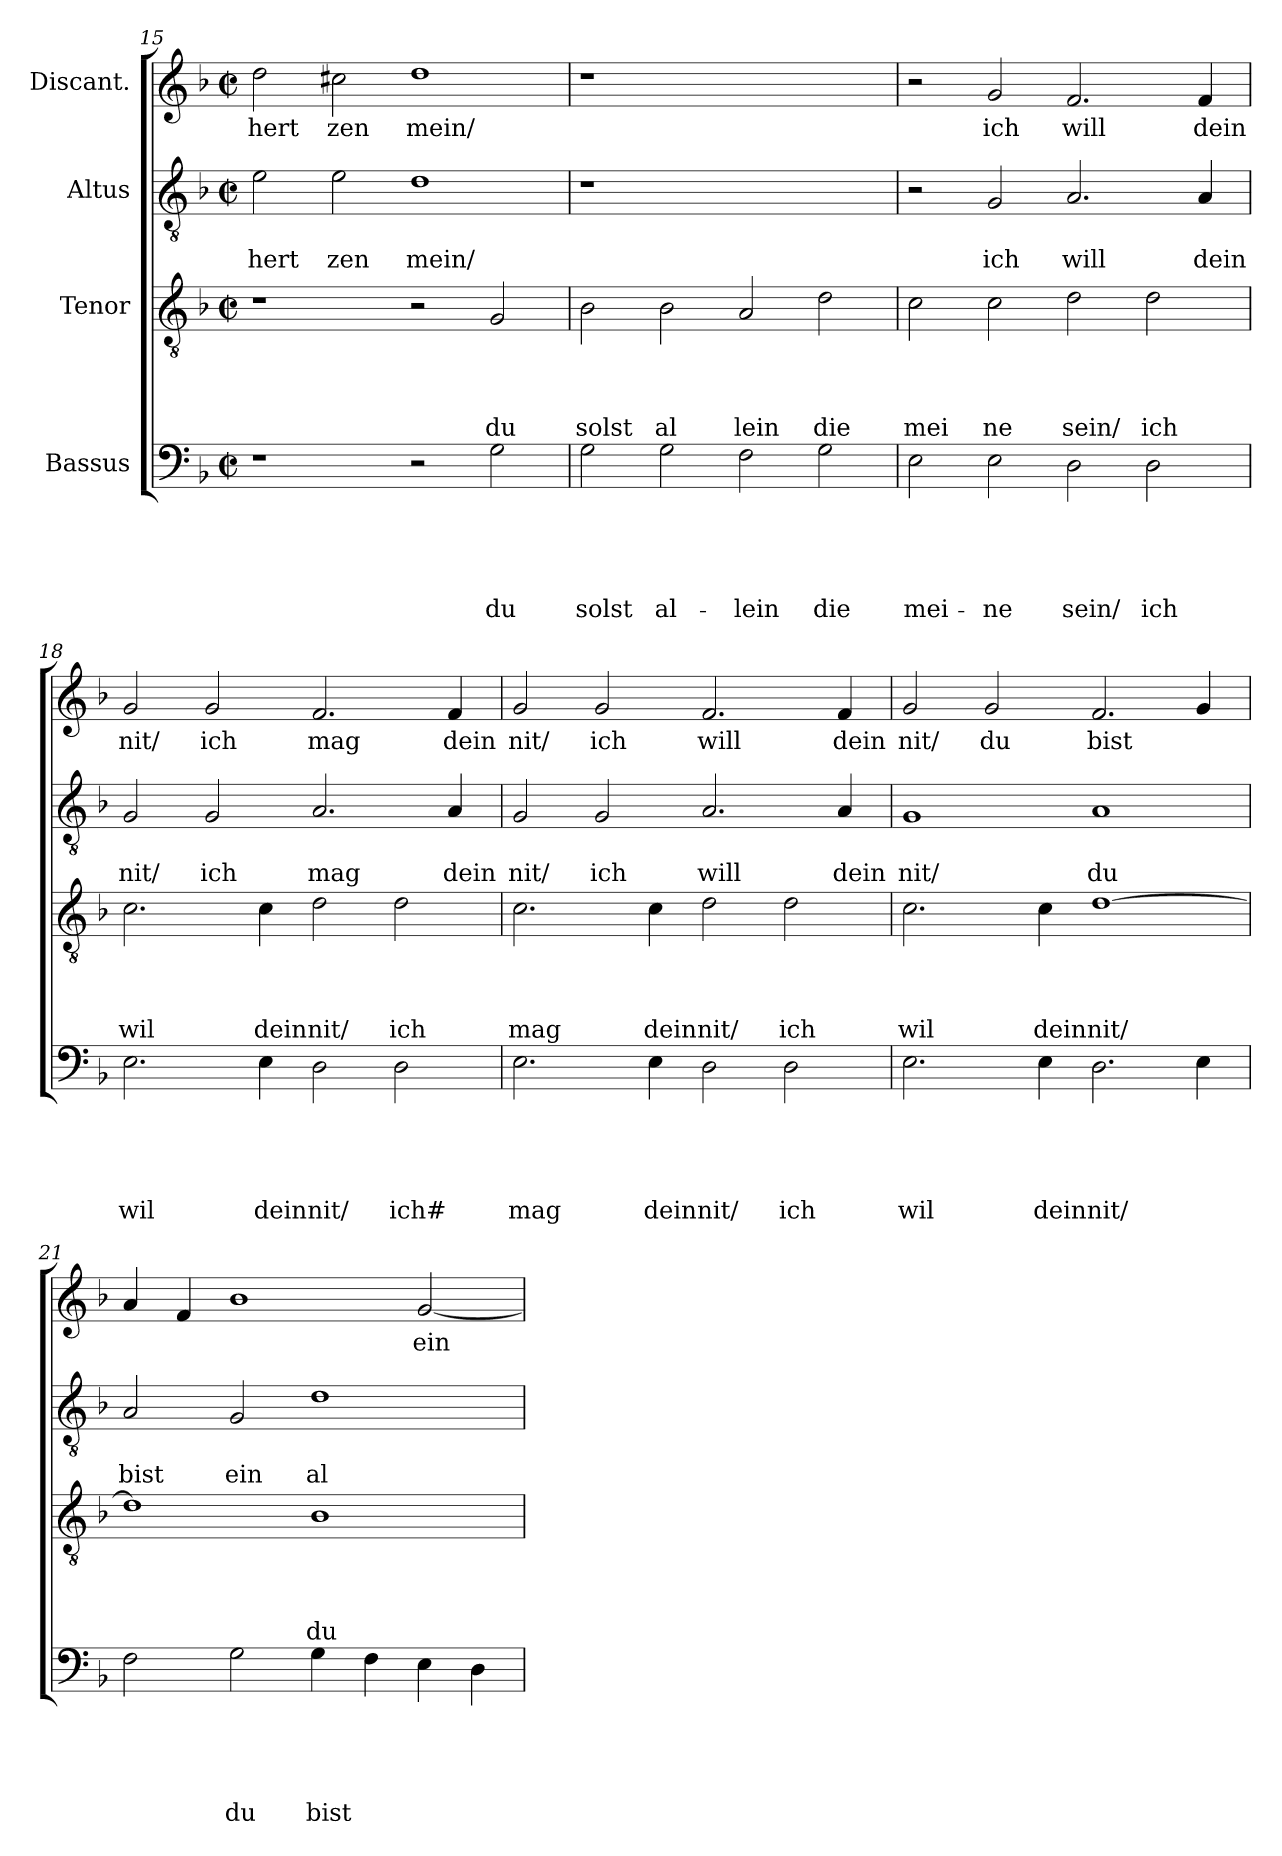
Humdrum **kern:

**kern	**text	**text	**text	**text	**text	**kern	**text	**text	**text	**text	**kern	**text	**text	**kern	**text
*part4	*part4	*part4	*part4	*part4	*part4	*part3	*part3	*part3	*part3	*part3	*part2	*part2	*part2	*part1	*part1
*staff4	*staff4	*staff4	*staff4	*staff4	*staff4	*staff3	*staff3	*staff3	*staff3	*staff3	*staff2	*staff2	*staff2	*staff1	*staff1
*I"Bassus	*	*	*	*	*	*I"Tenor	*	*	*	*	*I"Altus	*	*	*I"Discant.	*
*clefF4	*	*	*	*	*	*clefGv2	*	*	*	*	*clefGv2	*	*	*clefG2	*
*k[b-]	*	*	*	*	*	*k[b-]	*	*	*	*	*k[b-]	*	*	*k[b-]	*
*F:	*	*	*	*	*	*F:	*	*	*	*	*F:	*	*	*F:	*
*M2/2	*	*	*	*	*	*M2/2	*	*	*	*	*M2/2	*	*	*M2/2	*
*met(c|)	*	*	*	*	*	*met(c|)	*	*	*	*	*met(c|)	*	*	*met(c|)	*
=15	=15	=15	=15	=15	=15	=15	=15	=15	=15	=15	=15	=15	=15	=15	=15
!	!	!	!	!	!	!	!	!	!	!	!	!	!LO:LY:b	!	!LO:LY:b
1r	.	.	.	.	.	1r	.	.	.	.	2e\	.	hert	2dd\	hert
!	!	!	!	!	!	!	!	!	!	!	!	!	!LO:LY:b	!	!LO:LY:b
.	.	.	.	.	.	.	.	.	.	.	2e\	.	zen	2cc#\	zen
!	!	!	!	!	!	!	!	!	!	!	!	!	!LO:LY:b	!	!LO:LY:b
2r	.	.	.	.	.	2r	.	.	.	.	1d	.	mein/	1dd	mein/
!	!	!	!	!	!LO:LY:b	!	!	!	!	!LO:LY:b	!	!	!	!	!
2G\	.	.	.	.	du	2G/	.	.	.	du	.	.	.	.	.
=16	=16	=16	=16	=16	=16	=16	=16	=16	=16	=16	=16	=16	=16	=16	=16
!	!	!	!	!	!LO:LY:b	!	!	!	!	!LO:LY:b	!	!	!	!	!
2G\	.	.	.	.	solst	2B-\	.	.	.	solst	1r	.	.	1r	.
!	!	!	!	!	!LO:LY:b	!	!	!	!	!LO:LY:b	!	!	!	!	!
2G\	.	.	.	.	al-	2B-\	.	.	.	al	.	.	.	.	.
!	!	!	!	!	!LO:LY:b	!	!	!	!	!LO:LY:b	!	!	!	!	!
2F\	.	.	.	.	-lein	2A/	.	.	.	lein	1ryy	.	.	1ryy	.
!	!	!	!	!	!LO:LY:b	!	!	!	!	!LO:LY:b	!	!	!	!	!
2G\	.	.	.	.	die	2d\	.	.	.	die	.	.	.	.	.
=17	=17	=17	=17	=17	=17	=17	=17	=17	=17	=17	=17	=17	=17	=17	=17
!	!	!	!	!	!LO:LY:b	!	!	!	!	!LO:LY:b	!	!	!	!	!
2E\	.	.	.	.	mei-	2c\	.	.	.	mei	2r	.	.	2r	.
!	!	!	!	!	!LO:LY:b	!	!	!	!	!LO:LY:b	!	!	!LO:LY:b	!	!LO:LY:b
2E\	.	.	.	.	-ne	2c\	.	.	.	ne	2G/	.	ich	2g/	ich
!	!	!	!	!	!LO:LY:b	!	!	!	!	!LO:LY:b	!	!	!LO:LY:b	!	!LO:LY:b
2D\	.	.	.	.	sein/	2d\	.	.	.	sein/	2.A/	.	will	2.f/	will
!	!	!	!	!	!LO:LY:b	!	!	!	!	!LO:LY:b	!	!	!	!	!
2D\	.	.	.	.	ich	2d\	.	.	.	ich	.	.	.	.	.
!	!	!	!	!	!	!	!	!	!	!	!	!	!LO:LY:b	!	!LO:LY:b
.	.	.	.	.	.	.	.	.	.	.	4A/	.	dein	4f/	dein
=18	=18	=18	=18	=18	=18	=18	=18	=18	=18	=18	=18	=18	=18	=18	=18
!	!	!	!	!	!LO:LY:b	!	!	!	!	!LO:LY:b	!	!	!LO:LY:b	!	!LO:LY:b
2.E\	.	.	.	.	wil	2.c\	.	.	.	wil	2G/	.	nit/	2g/	nit/
!	!	!	!	!	!	!	!	!	!	!	!	!	!LO:LY:b	!	!LO:LY:b
.	.	.	.	.	.	.	.	.	.	.	2G/	.	ich	2g/	ich
!	!	!	!	!	!LO:LY:b	!	!	!	!	!LO:LY:b	!	!	!	!	!
4E\	.	.	.	.	dein	4c\	.	.	.	dein	.	.	.	.	.
!	!	!	!	!	!LO:LY:b	!	!	!	!	!LO:LY:b	!	!	!LO:LY:b	!	!LO:LY:b
2D\	.	.	.	.	nit/	2d\	.	.	.	nit/	2.A/	.	mag	2.f/	mag
!	!	!	!	!	!LO:LY:b	!	!	!	!	!LO:LY:b	!	!	!	!	!
2D\	.	.	.	.	ich#	2d\	.	.	.	ich	.	.	.	.	.
!	!	!	!	!	!	!	!	!	!	!	!	!	!LO:LY:b	!	!LO:LY:b
.	.	.	.	.	.	.	.	.	.	.	4A/	.	dein	4f/	dein
!!LO:LB:g=z
=19	=19	=19	=19	=19	=19	=19	=19	=19	=19	=19	=19	=19	=19	=19	=19
!	!	!	!	!	!LO:LY:b	!	!	!	!	!LO:LY:b	!	!	!LO:LY:b	!	!LO:LY:b
2.E\	.	.	.	.	mag	2.c\	.	.	.	mag	2G/	.	nit/	2g/	nit/
!	!	!	!	!	!	!	!	!	!	!	!	!	!LO:LY:b	!	!LO:LY:b
.	.	.	.	.	.	.	.	.	.	.	2G/	.	ich	2g/	ich
!	!	!	!	!	!LO:LY:b	!	!	!	!	!LO:LY:b	!	!	!	!	!
4E\	.	.	.	.	dein	4c\	.	.	.	dein	.	.	.	.	.
!	!	!	!	!	!LO:LY:b	!	!	!	!	!LO:LY:b	!	!	!LO:LY:b	!	!LO:LY:b
2D\	.	.	.	.	nit/	2d\	.	.	.	nit/	2.A/	.	will	2.f/	will
!	!	!	!	!	!LO:LY:b	!	!	!	!	!LO:LY:b	!	!	!	!	!
2D\	.	.	.	.	ich	2d\	.	.	.	ich	.	.	.	.	.
!	!	!	!	!	!	!	!	!	!	!	!	!	!LO:LY:b	!	!LO:LY:b
.	.	.	.	.	.	.	.	.	.	.	4A/	.	dein	4f/	dein
=20	=20	=20	=20	=20	=20	=20	=20	=20	=20	=20	=20	=20	=20	=20	=20
!	!	!	!	!	!LO:LY:b	!	!	!	!	!LO:LY:b	!	!	!LO:LY:b	!	!LO:LY:b
2.E\	.	.	.	.	wil	2.c\	.	.	.	wil	1G	.	nit/	2g/	nit/
!	!	!	!	!	!	!	!	!	!	!	!	!	!	!	!LO:LY:b
.	.	.	.	.	.	.	.	.	.	.	.	.	.	2g/	du
!	!	!	!	!	!LO:LY:b	!	!	!	!	!LO:LY:b	!	!	!	!	!
4E\	.	.	.	.	dein	4c\	.	.	.	dein	.	.	.	.	.
!	!	!	!	!	!LO:LY:b	!	!	!	!	!LO:LY:b	!	!	!LO:LY:b	!	!LO:LY:b
2.D\	.	.	.	.	nit/	[>1d	.	.	.	nit/	1A	.	du	2.f/	bist
4E\	.	.	.	.	.	.	.	.	.	.	.	.	.	4g/	.
=21	=21	=21	=21	=21	=21	=21	=21	=21	=21	=21	=21	=21	=21	=21	=21
!	!	!	!	!	!	!	!	!	!	!	!	!	!LO:LY:b	!	!
2F\	.	.	.	.	.	1d]	.	.	.	.	2A/	.	bist	4a/	.
.	.	.	.	.	.	.	.	.	.	.	.	.	.	4f/	.
!	!	!	!	!	!LO:LY:b	!	!	!	!	!	!	!	!LO:LY:b	!	!
2G\	.	.	.	.	du	.	.	.	.	.	2G/	.	ein	1b-	.
!	!	!	!	!	!LO:LY:b	!	!	!	!	!LO:LY:b	!	!	!LO:LY:b	!	!
4G\	.	.	.	.	bist	1B-	.	.	.	du	1d	.	al	.	.
4F\	.	.	.	.	.	.	.	.	.	.	.	.	.	.	.
!	!	!	!	!	!	!	!	!	!	!	!	!	!	!	!LO:LY:b
4E\	.	.	.	.	.	.	.	.	.	.	.	.	.	[<2g/	ein
4D\	.	.	.	.	.	.	.	.	.	.	.	.	.	.	.
=	=	=	=	=	=	=	=	=	=	=	=	=	=	=	=
*-	*-	*-	*-	*-	*-	*-	*-	*-	*-	*-	*-	*-	*-	*-	*-
